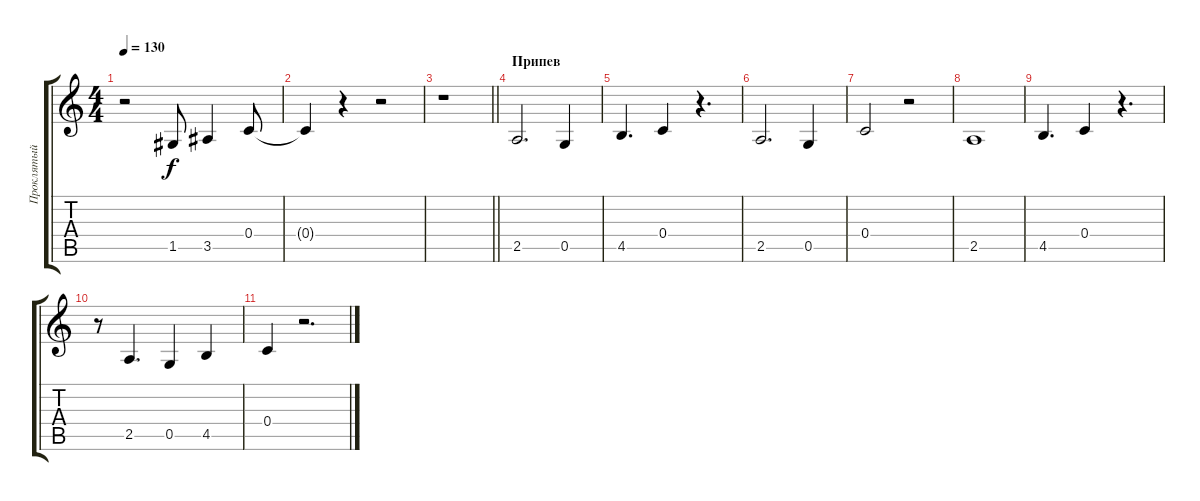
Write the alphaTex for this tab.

\track ("Проклятый" "Проклятый") {instrument contrabass}
\staff {score tabs}
\tuning (D4 A3 F3 C3 G2 C2) {hide}
\ts (4 4)
\tempo 130
\clef g2
\ks c
r.2{dy f} 1.5.8 3.5.4 0.4.8 |
0.4{t}.4 r.4 r.2 |
\barLineRight lightlight
r.1 |
\section ("" "Припев")
2.5.2{d} 0.5.4 |
4.5.4{d} 0.4.4 r.4{d} |
2.5.2{d} 0.5.4 |
0.4.2 r.2 |
2.5.1 |
4.5.4{d} 0.4.4 r.4{d} |
r.8 2.5.4{d} 0.5.4 4.5.4 |
0.4.4 r.2{d}
